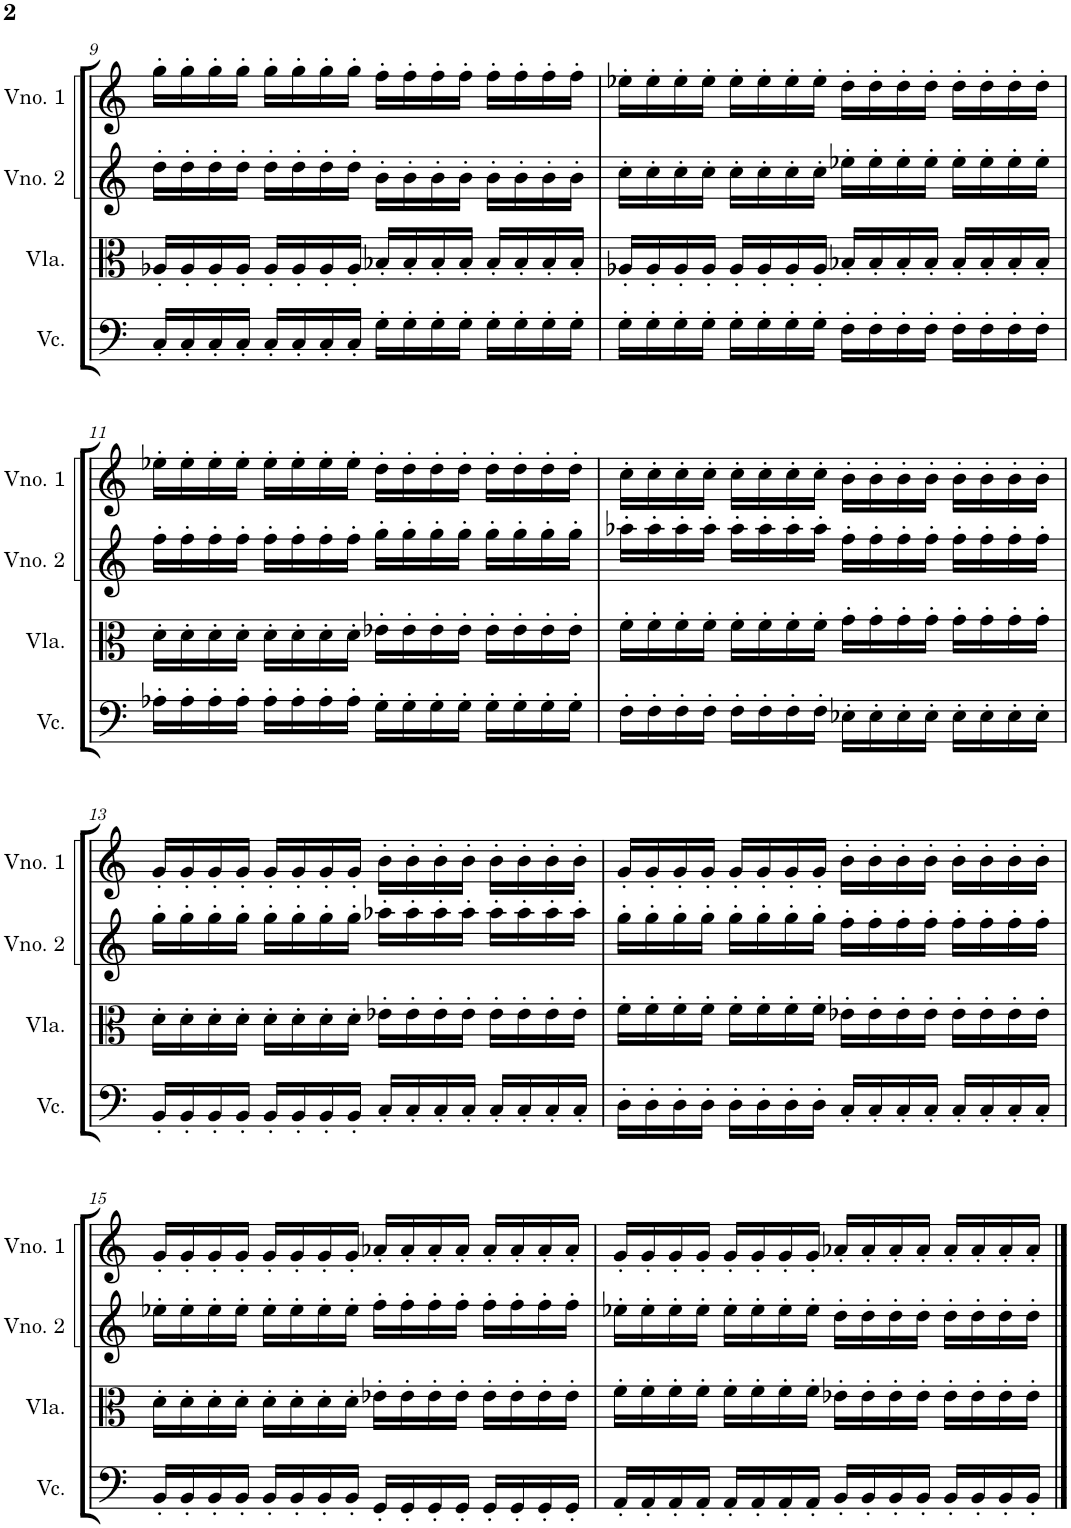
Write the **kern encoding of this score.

**kern	**kern	**kern	**kern
*part4	*part3	*part2	*part1
*staff4	*staff3	*staff2	*staff1
*I"Violoncelo	*I"Viola	*I"Violino 2	*I"Violino 1
*I'Vc.	*I'Vla.	*I'Vno. 2	*I'Vno. 1
!!LO:PB:g=z
*clefF4	*clefC3	*clefG2	*clefG2
*k[]	*k[]	*k[]	*k[]
*M4/4	*M4/4	*M4/4	*M4/4
=9	=9	=9	=9
16C'/LL	16A-X'/LL	16dd'\LL	16gg'\LL
16C'/	16A-'/	16dd'\	16gg'\
16C'/	16A-'/	16dd'\	16gg'\
16C'/JJ	16A-'/JJ	16dd'\JJ	16gg'\JJ
16C'/LL	16A-'/LL	16dd'\LL	16gg'\LL
16C'/	16A-'/	16dd'\	16gg'\
16C'/	16A-'/	16dd'\	16gg'\
16C'/JJ	16A-'/JJ	16dd'\JJ	16gg'\JJ
16G'\LL	16B-X'/LL	16b'\LL	16ff'\LL
16G'\	16B-'/	16b'\	16ff'\
16G'\	16B-'/	16b'\	16ff'\
16G'\JJ	16B-'/JJ	16b'\JJ	16ff'\JJ
16G'\LL	16B-'/LL	16b'\LL	16ff'\LL
16G'\	16B-'/	16b'\	16ff'\
16G'\	16B-'/	16b'\	16ff'\
16G'\JJ	16B-'/JJ	16b'\JJ	16ff'\JJ
=10	=10	=10	=10
16G'\LL	16A-X'/LL	16cc'\LL	16ee-X'\LL
16G'\	16A-'/	16cc'\	16ee-'\
16G'\	16A-'/	16cc'\	16ee-'\
16G'\JJ	16A-'/JJ	16cc'\JJ	16ee-'\JJ
16G'\LL	16A-'/LL	16cc'\LL	16ee-'\LL
16G'\	16A-'/	16cc'\	16ee-'\
16G'\	16A-'/	16cc'\	16ee-'\
16G'\JJ	16A-'/JJ	16cc'\JJ	16ee-'\JJ
16F'\LL	16B-X'/LL	16ee-X'\LL	16dd'\LL
16F'\	16B-'/	16ee-'\	16dd'\
16F'\	16B-'/	16ee-'\	16dd'\
16F'\JJ	16B-'/JJ	16ee-'\JJ	16dd'\JJ
16F'\LL	16B-'/LL	16ee-'\LL	16dd'\LL
16F'\	16B-'/	16ee-'\	16dd'\
16F'\	16B-'/	16ee-'\	16dd'\
16F'\JJ	16B-'/JJ	16ee-'\JJ	16dd'\JJ
!!LO:LB:g=z
=11	=11	=11	=11
16A-X'\LL	16d'\LL	16ff'\LL	16ee-X'\LL
16A-'\	16d'\	16ff'\	16ee-'\
16A-'\	16d'\	16ff'\	16ee-'\
16A-'\JJ	16d'\JJ	16ff'\JJ	16ee-'\JJ
16A-'\LL	16d'\LL	16ff'\LL	16ee-'\LL
16A-'\	16d'\	16ff'\	16ee-'\
16A-'\	16d'\	16ff'\	16ee-'\
16A-'\JJ	16d'\JJ	16ff'\JJ	16ee-'\JJ
16G'\LL	16e-X'\LL	16gg'\LL	16dd'\LL
16G'\	16e-'\	16gg'\	16dd'\
16G'\	16e-'\	16gg'\	16dd'\
16G'\JJ	16e-'\JJ	16gg'\JJ	16dd'\JJ
16G'\LL	16e-'\LL	16gg'\LL	16dd'\LL
16G'\	16e-'\	16gg'\	16dd'\
16G'\	16e-'\	16gg'\	16dd'\
16G'\JJ	16e-'\JJ	16gg'\JJ	16dd'\JJ
=12	=12	=12	=12
16F'\LL	16f'\LL	16aa-X'\LL	16cc'\LL
16F'\	16f'\	16aa-'\	16cc'\
16F'\	16f'\	16aa-'\	16cc'\
16F'\JJ	16f'\JJ	16aa-'\JJ	16cc'\JJ
16F'\LL	16f'\LL	16aa-'\LL	16cc'\LL
16F'\	16f'\	16aa-'\	16cc'\
16F'\	16f'\	16aa-'\	16cc'\
16F'\JJ	16f'\JJ	16aa-'\JJ	16cc'\JJ
16E-X'\LL	16g'\LL	16ff'\LL	16b'\LL
16E-'\	16g'\	16ff'\	16b'\
16E-'\	16g'\	16ff'\	16b'\
16E-'\JJ	16g'\JJ	16ff'\JJ	16b'\JJ
16E-'\LL	16g'\LL	16ff'\LL	16b'\LL
16E-'\	16g'\	16ff'\	16b'\
16E-'\	16g'\	16ff'\	16b'\
16E-'\JJ	16g'\JJ	16ff'\JJ	16b'\JJ
!!LO:LB:g=z
=13	=13	=13	=13
16BB'/LL	16d'\LL	16gg'\LL	16g'/LL
16BB'/	16d'\	16gg'\	16g'/
16BB'/	16d'\	16gg'\	16g'/
16BB'/JJ	16d'\JJ	16gg'\JJ	16g'/JJ
16BB'/LL	16d'\LL	16gg'\LL	16g'/LL
16BB'/	16d'\	16gg'\	16g'/
16BB'/	16d'\	16gg'\	16g'/
16BB'/JJ	16d'\JJ	16gg'\JJ	16g'/JJ
16C'/LL	16e-X'\LL	16aa-X'\LL	16b'\LL
16C'/	16e-'\	16aa-'\	16b'\
16C'/	16e-'\	16aa-'\	16b'\
16C'/JJ	16e-'\JJ	16aa-'\JJ	16b'\JJ
16C'/LL	16e-'\LL	16aa-'\LL	16b'\LL
16C'/	16e-'\	16aa-'\	16b'\
16C'/	16e-'\	16aa-'\	16b'\
16C'/JJ	16e-'\JJ	16aa-'\JJ	16b'\JJ
=14	=14	=14	=14
16D'\LL	16f'\LL	16gg'\LL	16g'/LL
16D'\	16f'\	16gg'\	16g'/
16D'\	16f'\	16gg'\	16g'/
16D'\JJ	16f'\JJ	16gg'\JJ	16g'/JJ
16D'\LL	16f'\LL	16gg'\LL	16g'/LL
16D'\	16f'\	16gg'\	16g'/
16D'\	16f'\	16gg'\	16g'/
16D'\JJ	16f'\JJ	16gg'\JJ	16g'/JJ
16C'/LL	16e-X'\LL	16ff'\LL	16b'\LL
16C'/	16e-'\	16ff'\	16b'\
16C'/	16e-'\	16ff'\	16b'\
16C'/JJ	16e-'\JJ	16ff'\JJ	16b'\JJ
16C'/LL	16e-'\LL	16ff'\LL	16b'\LL
16C'/	16e-'\	16ff'\	16b'\
16C'/	16e-'\	16ff'\	16b'\
16C'/JJ	16e-'\JJ	16ff'\JJ	16b'\JJ
!!LO:LB:g=z
=15	=15	=15	=15
16BB'/LL	16d'\LL	16ee-X'\LL	16g'/LL
16BB'/	16d'\	16ee-'\	16g'/
16BB'/	16d'\	16ee-'\	16g'/
16BB'/JJ	16d'\JJ	16ee-'\JJ	16g'/JJ
16BB'/LL	16d'\LL	16ee-'\LL	16g'/LL
16BB'/	16d'\	16ee-'\	16g'/
16BB'/	16d'\	16ee-'\	16g'/
16BB'/JJ	16d'\JJ	16ee-'\JJ	16g'/JJ
16GG'/LL	16e-X'\LL	16ff'\LL	16a-X'/LL
16GG'/	16e-'\	16ff'\	16a-'/
16GG'/	16e-'\	16ff'\	16a-'/
16GG'/JJ	16e-'\JJ	16ff'\JJ	16a-'/JJ
16GG'/LL	16e-'\LL	16ff'\LL	16a-'/LL
16GG'/	16e-'\	16ff'\	16a-'/
16GG'/	16e-'\	16ff'\	16a-'/
16GG'/JJ	16e-'\JJ	16ff'\JJ	16a-'/JJ
=16	=16	=16	=16
16AA'/LL	16f'\LL	16ee-X'\LL	16g'/LL
16AA'/	16f'\	16ee-'\	16g'/
16AA'/	16f'\	16ee-'\	16g'/
16AA'/JJ	16f'\JJ	16ee-'\JJ	16g'/JJ
16AA'/LL	16f'\LL	16ee-'\LL	16g'/LL
16AA'/	16f'\	16ee-'\	16g'/
16AA'/	16f'\	16ee-'\	16g'/
16AA'/JJ	16f'\JJ	16ee-'\JJ	16g'/JJ
16BB'/LL	16e-X'\LL	16dd'\LL	16a-X'/LL
16BB'/	16e-'\	16dd'\	16a-'/
16BB'/	16e-'\	16dd'\	16a-'/
16BB'/JJ	16e-'\JJ	16dd'\JJ	16a-'/JJ
16BB'/LL	16e-'\LL	16dd'\LL	16a-'/LL
16BB'/	16e-'\	16dd'\	16a-'/
16BB'/	16e-'\	16dd'\	16a-'/
16BB'/JJ	16e-'\JJ	16dd'\JJ	16a-'/JJ
==	==	==	==
*-	*-	*-	*-
